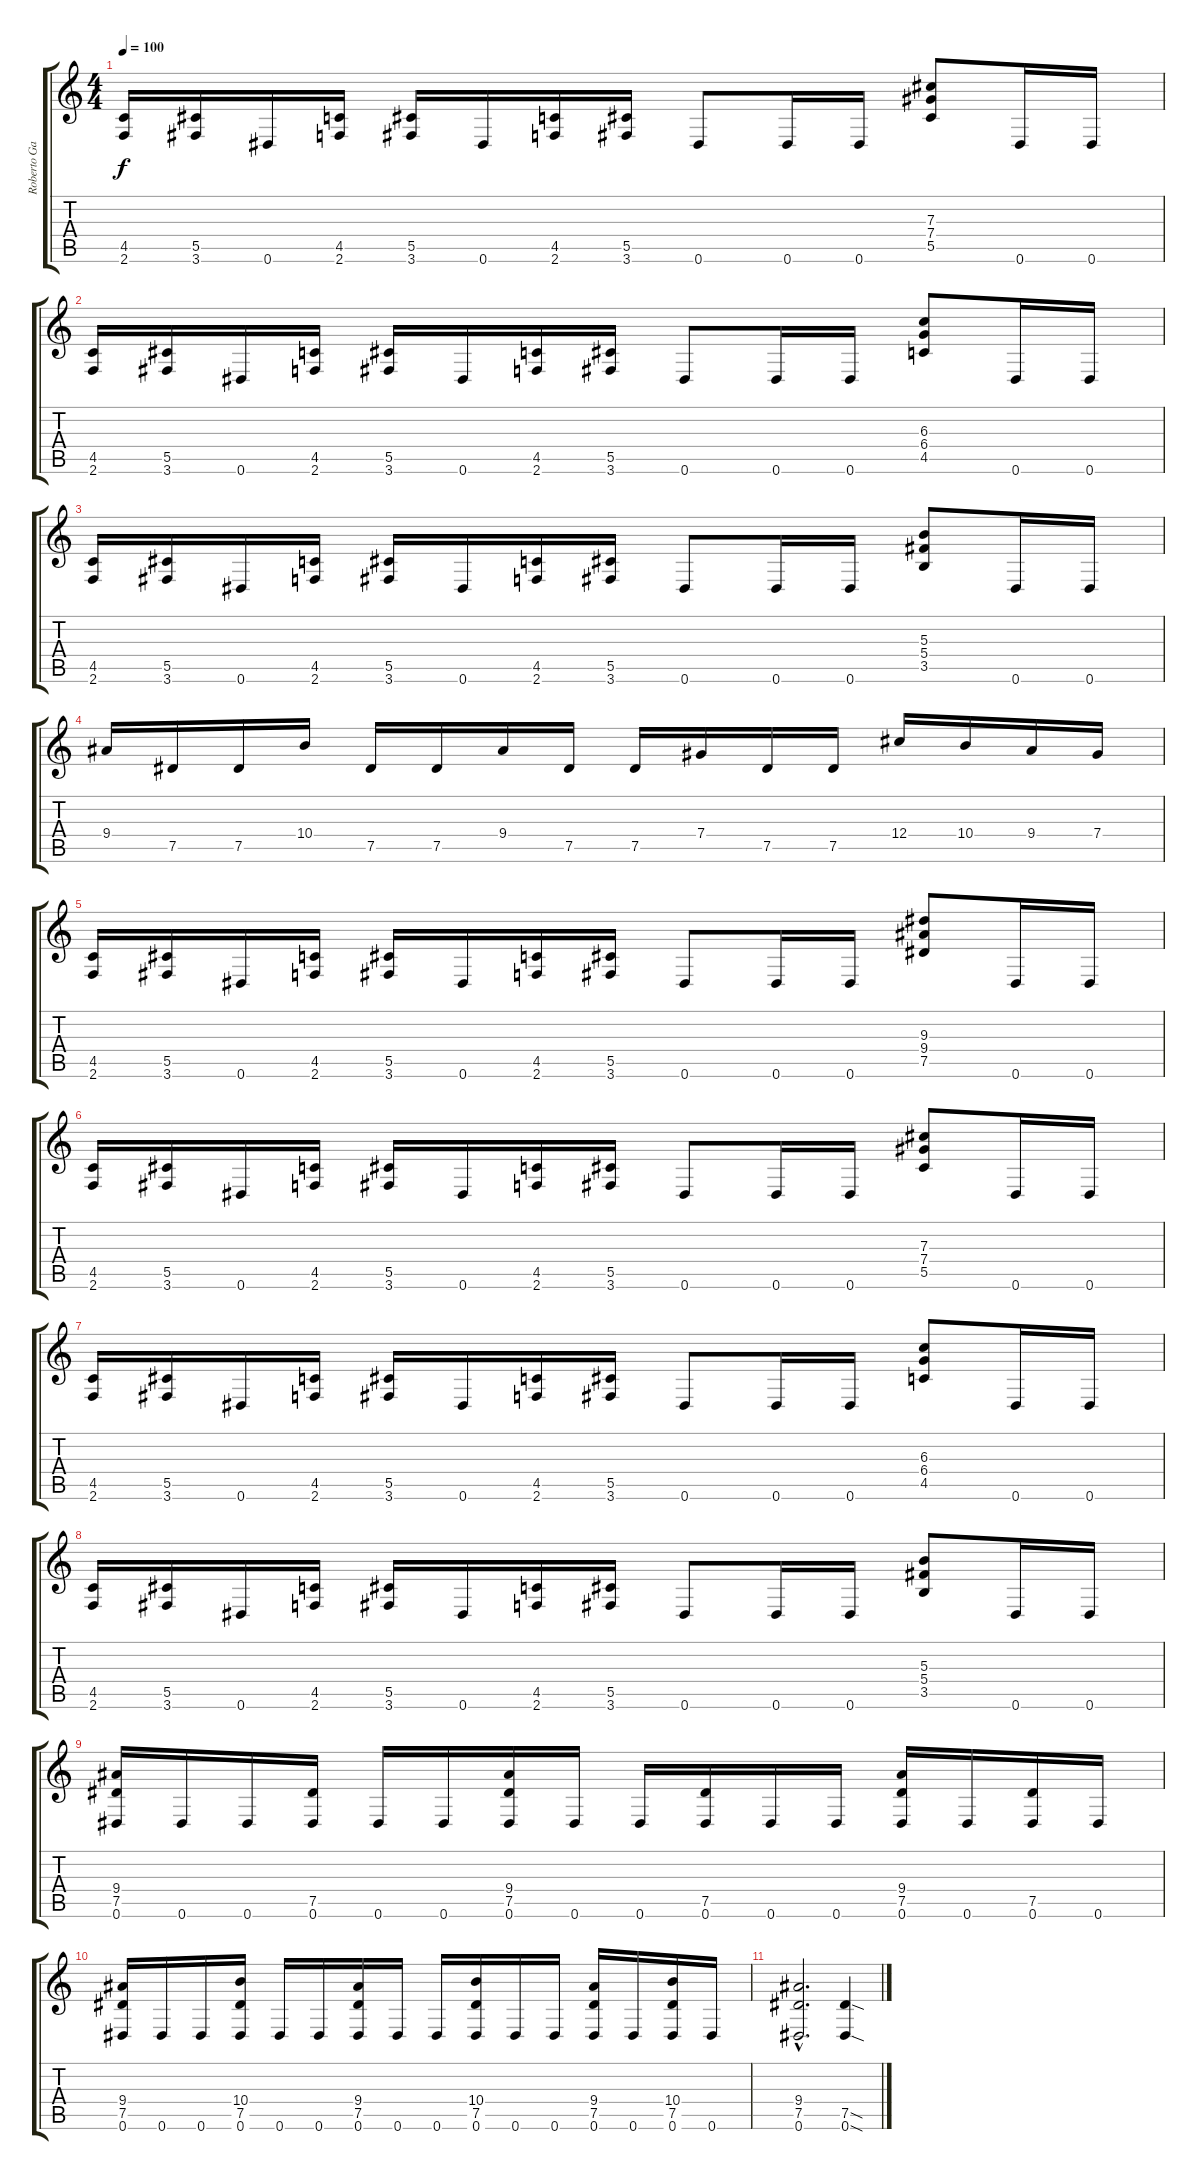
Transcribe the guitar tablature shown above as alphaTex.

\track ("Roberto García" "Roberto Ga") {instrument distortionguitar}
\staff {score tabs}
\tuning (Eb4 Bb3 Gb3 Db3 Ab2 Eb2) {hide}
\ts (4 4)
\tempo 100
\clef g2
\ks c
(4.5 2.6).16{dy f} (5.5 3.6).16 0.6.16 (4.5 2.6).16 (5.5 3.6).16 0.6.16 (4.5 2.6).16 (5.5 3.6).16 0.6.8 0.6.16 0.6.16 (7.3 7.4 5.5).8 0.6.16 0.6.16 |
(4.5 2.6).16 (5.5 3.6).16 0.6.16 (4.5 2.6).16 (5.5 3.6).16 0.6.16 (4.5 2.6).16 (5.5 3.6).16 0.6.8 0.6.16 0.6.16 (6.3 6.4 4.5).8 0.6.16 0.6.16 |
(4.5 2.6).16 (5.5 3.6).16 0.6.16 (4.5 2.6).16 (5.5 3.6).16 0.6.16 (4.5 2.6).16 (5.5 3.6).16 0.6.8 0.6.16 0.6.16 (5.3 5.4 3.5).8 0.6.16 0.6.16 |
9.4.16 7.5.16 7.5.16 10.4.16 7.5.16 7.5.16 9.4.16 7.5.16 7.5.16 7.4.16 7.5.16 7.5.16 12.4.16 10.4.16 9.4.16 7.4.16 |
(4.5 2.6).16 (5.5 3.6).16 0.6.16 (4.5 2.6).16 (5.5 3.6).16 0.6.16 (4.5 2.6).16 (5.5 3.6).16 0.6.8 0.6.16 0.6.16 (9.3 9.4 7.5).8 0.6.16 0.6.16 |
(4.5 2.6).16 (5.5 3.6).16 0.6.16 (4.5 2.6).16 (5.5 3.6).16 0.6.16 (4.5 2.6).16 (5.5 3.6).16 0.6.8 0.6.16 0.6.16 (7.3 7.4 5.5).8 0.6.16 0.6.16 |
(4.5 2.6).16 (5.5 3.6).16 0.6.16 (4.5 2.6).16 (5.5 3.6).16 0.6.16 (4.5 2.6).16 (5.5 3.6).16 0.6.8 0.6.16 0.6.16 (6.3 6.4 4.5).8 0.6.16 0.6.16 |
(4.5 2.6).16 (5.5 3.6).16 0.6.16 (4.5 2.6).16 (5.5 3.6).16 0.6.16 (4.5 2.6).16 (5.5 3.6).16 0.6.8 0.6.16 0.6.16 (5.3 5.4 3.5).8 0.6.16 0.6.16 |
(9.4 7.5 0.6).16 0.6.16 0.6.16 (7.5 0.6).16 0.6.16 0.6.16 (9.4 7.5 0.6).16 0.6.16 0.6.16 (7.5 0.6).16 0.6.16 0.6.16 (9.4 7.5 0.6).16 0.6.16 (7.5 0.6).16 0.6.16 |
(9.4 7.5 0.6).16 0.6.16 0.6.16 (10.4 7.5 0.6).16 0.6.16 0.6.16 (9.4 7.5 0.6).16 0.6.16 0.6.16 (10.4 7.5 0.6).16 0.6.16 0.6.16 (9.4 7.5 0.6).16 0.6.16 (10.4 7.5 0.6).16 0.6.16 |
(9.4{hac} 7.5{hac} 0.6{hac}).2{d} (7.5{sod} 0.6{sod}).4
